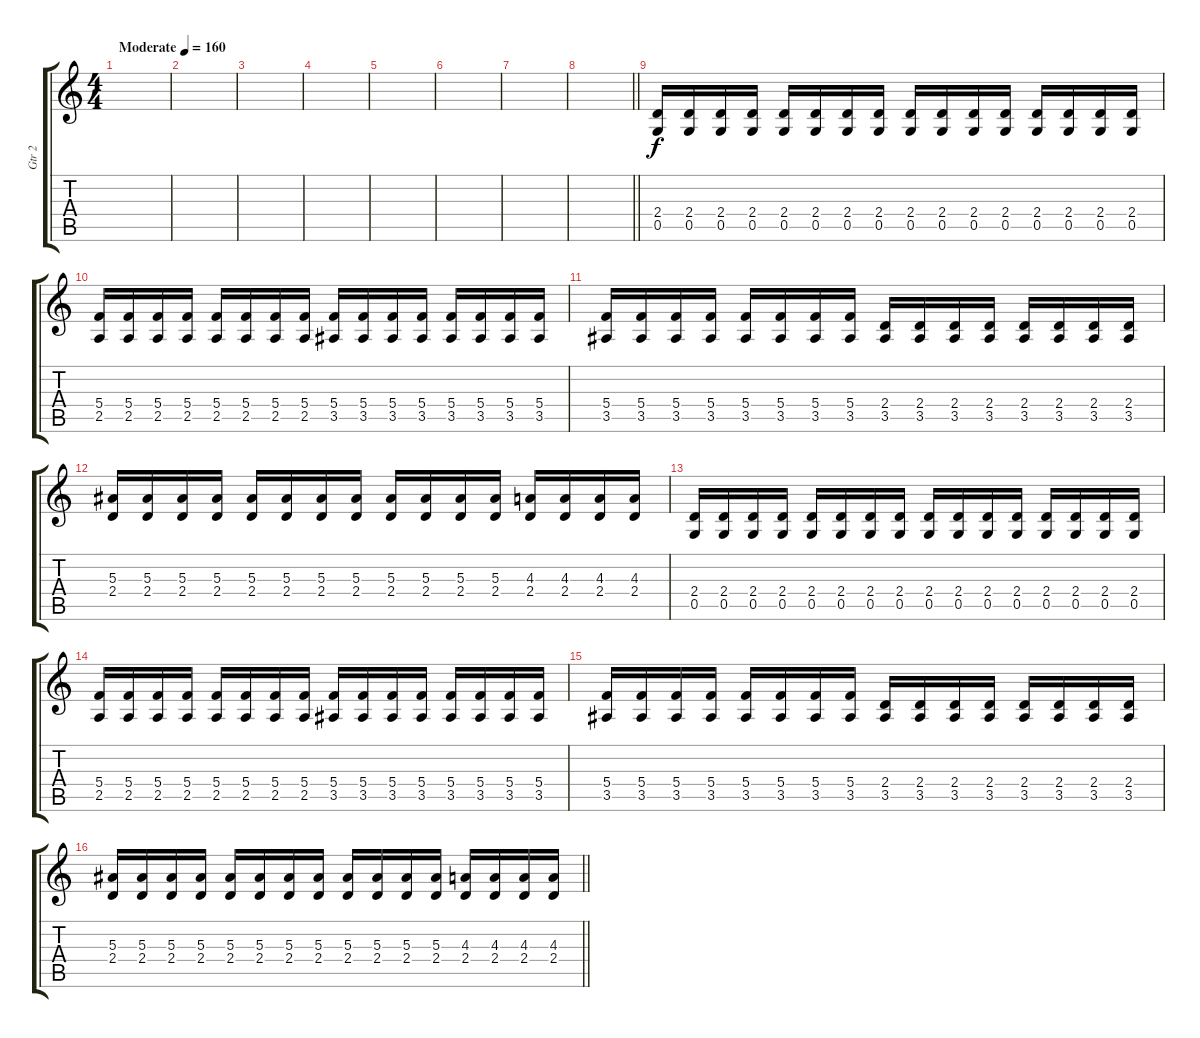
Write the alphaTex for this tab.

\track ("Gtr 2" "Gtr 2") {instrument overdrivenguitar}
\staff {score tabs}
\tuning (D4 A3 F3 C3 G2 D2) {hide}
\ts (4 4)
\section ("" "")
\tempo (160 "Moderate")
\clef g2
\ks c
|
|
|
|
|
|
|
\barLineRight lightlight
|
(2.4 0.5).16 (2.4 0.5).16 (2.4 0.5).16 (2.4 0.5).16 (2.4 0.5).16 (2.4 0.5).16 (2.4 0.5).16 (2.4 0.5).16 (2.4 0.5).16 (2.4 0.5).16 (2.4 0.5).16 (2.4 0.5).16 (2.4 0.5).16 (2.4 0.5).16 (2.4 0.5).16 (2.4 0.5).16 |
(5.4 2.5).16 (5.4 2.5).16 (5.4 2.5).16 (5.4 2.5).16 (5.4 2.5).16 (5.4 2.5).16 (5.4 2.5).16 (5.4 2.5).16 (5.4 3.5).16 (5.4 3.5).16 (5.4 3.5).16 (5.4 3.5).16 (5.4 3.5).16 (5.4 3.5).16 (5.4 3.5).16 (5.4 3.5).16 |
(5.4 3.5).16 (5.4 3.5).16 (5.4 3.5).16 (5.4 3.5).16 (5.4 3.5).16 (5.4 3.5).16 (5.4 3.5).16 (5.4 3.5).16 (2.4 3.5).16 (2.4 3.5).16 (2.4 3.5).16 (2.4 3.5).16 (2.4 3.5).16 (2.4 3.5).16 (2.4 3.5).16 (2.4 3.5).16 |
(5.3 2.4).16 (5.3 2.4).16 (5.3 2.4).16 (5.3 2.4).16 (5.3 2.4).16 (5.3 2.4).16 (5.3 2.4).16 (5.3 2.4).16 (5.3 2.4).16 (5.3 2.4).16 (5.3 2.4).16 (5.3 2.4).16 (4.3 2.4).16 (4.3 2.4).16 (4.3 2.4).16 (4.3 2.4).16 |
(2.4 0.5).16 (2.4 0.5).16 (2.4 0.5).16 (2.4 0.5).16 (2.4 0.5).16 (2.4 0.5).16 (2.4 0.5).16 (2.4 0.5).16 (2.4 0.5).16 (2.4 0.5).16 (2.4 0.5).16 (2.4 0.5).16 (2.4 0.5).16 (2.4 0.5).16 (2.4 0.5).16 (2.4 0.5).16 |
(5.4 2.5).16 (5.4 2.5).16 (5.4 2.5).16 (5.4 2.5).16 (5.4 2.5).16 (5.4 2.5).16 (5.4 2.5).16 (5.4 2.5).16 (5.4 3.5).16 (5.4 3.5).16 (5.4 3.5).16 (5.4 3.5).16 (5.4 3.5).16 (5.4 3.5).16 (5.4 3.5).16 (5.4 3.5).16 |
(5.4 3.5).16 (5.4 3.5).16 (5.4 3.5).16 (5.4 3.5).16 (5.4 3.5).16 (5.4 3.5).16 (5.4 3.5).16 (5.4 3.5).16 (2.4 3.5).16 (2.4 3.5).16 (2.4 3.5).16 (2.4 3.5).16 (2.4 3.5).16 (2.4 3.5).16 (2.4 3.5).16 (2.4 3.5).16 |
\barLineRight lightlight
(5.3 2.4).16 (5.3 2.4).16 (5.3 2.4).16 (5.3 2.4).16 (5.3 2.4).16 (5.3 2.4).16 (5.3 2.4).16 (5.3 2.4).16 (5.3 2.4).16 (5.3 2.4).16 (5.3 2.4).16 (5.3 2.4).16 (4.3 2.4).16 (4.3 2.4).16 (4.3 2.4).16 (4.3 2.4).16
